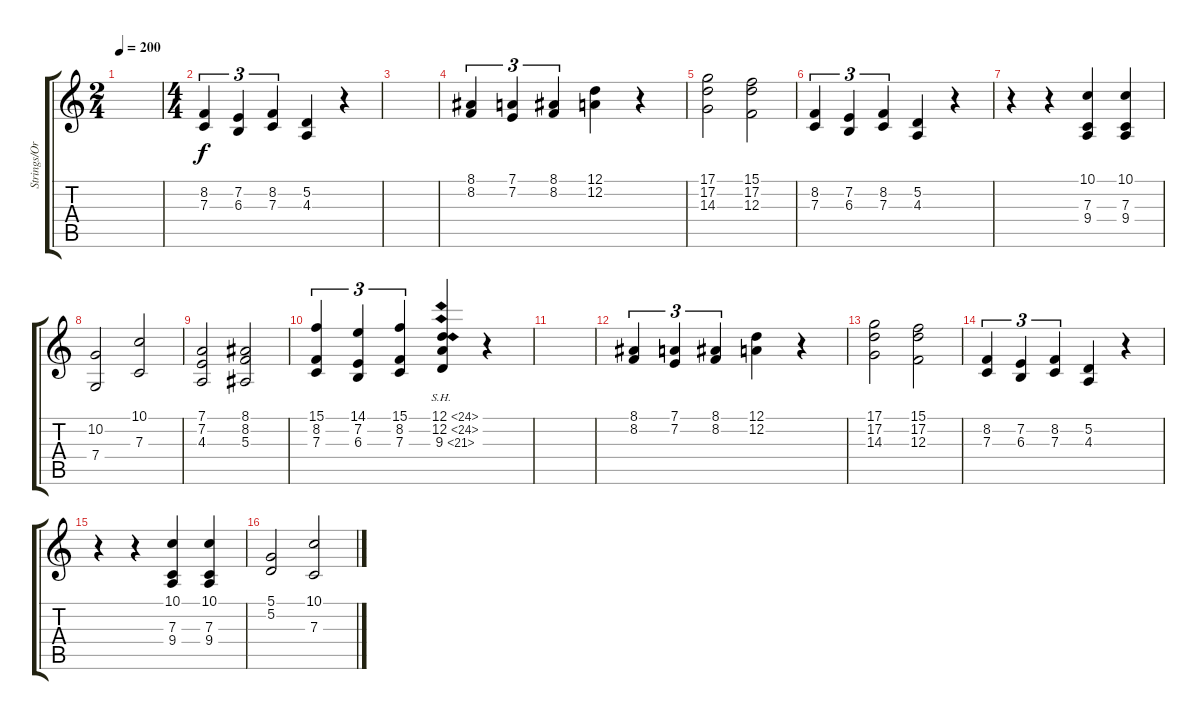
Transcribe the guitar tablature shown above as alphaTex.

\track ("Strings/Orchestral hit" "Strings/Or") {instrument stringensemble1}
\staff {score tabs}
\tuning (D4 A3 F3 C3 G2 D2) {hide}
\ts (2 4)
\tempo 200
\clef g2
\ks c
|
\ts (4 4)
(8.2 7.3).4{tu (3 2) instrument stringensemble1} (7.2 6.3).4{tu (3 2)} (8.2 7.3).4{tu (3 2)} (5.2 4.3).4 r.4 |
|
(8.1 8.2).4{tu (3 2)} (7.1 7.2).4{tu (3 2)} (8.1 8.2).4{tu (3 2)} (12.1 12.2).4 r.4 |
(17.1 17.2 14.3).2 (15.1 17.2 12.3).2 |
(8.2 7.3).4{tu (3 2)} (7.2 6.3).4{tu (3 2)} (8.2 7.3).4{tu (3 2)} (5.2 4.3).4 r.4 |
r.4 r.4 (10.1 7.3 9.4).4 (10.1 7.3 9.4).4 |
(10.2 7.4).2 (10.1 7.3).2 |
(7.1 7.2 4.3).2 (8.1 8.2 5.3).2 |
(15.1 8.2 7.3).4{tu (3 2)} (14.1 7.2 6.3).4{tu (3 2)} (15.1 8.2 7.3).4{tu (3 2)} (12.1{sh 12} 12.2{sh 12} 9.3{sh 12}).4{instrument orchestrahit} r.4 |
|
(8.1 8.2).4{tu (3 2) instrument stringensemble1} (7.1 7.2).4{tu (3 2)} (8.1 8.2).4{tu (3 2)} (12.1 12.2).4 r.4 |
(17.1 17.2 14.3).2 (15.1 17.2 12.3).2 |
(8.2 7.3).4{tu (3 2)} (7.2 6.3).4{tu (3 2)} (8.2 7.3).4{tu (3 2)} (5.2 4.3).4 r.4 |
r.4 r.4 (10.1 7.3 9.4).4 (10.1 7.3 9.4).4 |
(5.1 5.2).2 (10.1 7.3).2
